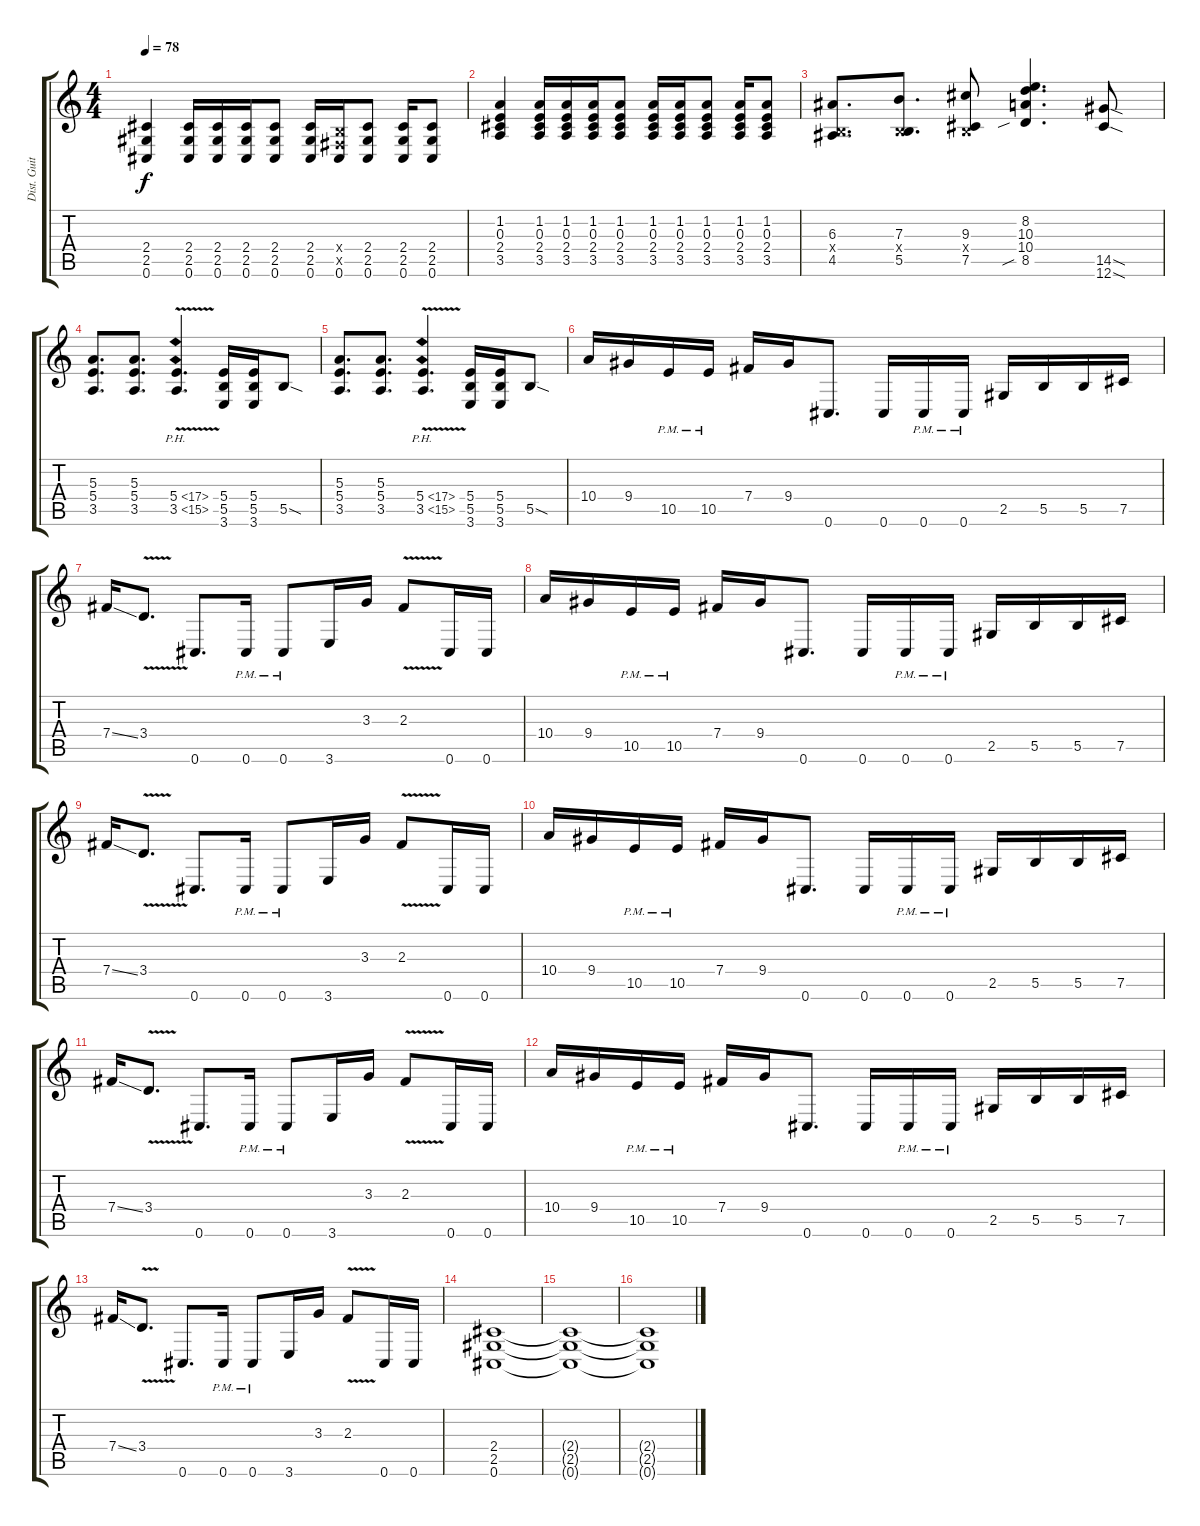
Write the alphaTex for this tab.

\track ("Dist. Guitar" "Dist. Guit") {instrument distortionguitar}
\staff {score tabs}
\tuning (Db4 Ab3 E3 B2 Gb2 Db2) {hide}
\ts (4 4)
\tempo 78
\clef g2
\ks c
(2.4 2.5 0.6).4{dy f} (2.4 2.5 0.6).16 (2.4 2.5 0.6).16 (2.4 2.5 0.6).16 (2.4 2.5 0.6).8 (2.4 2.5 0.6).16 (0.4{x} 0.5{x} 0.6).16 (2.4 2.5 0.6).8 (2.4 2.5 0.6).16 (2.4 2.5 0.6).8 |
(1.2 0.3 2.4 3.5).4 (1.2 0.3 2.4 3.5).16 (1.2 0.3 2.4 3.5).16 (1.2 0.3 2.4 3.5).16 (1.2 0.3 2.4 3.5).8 (1.2 0.3 2.4 3.5).16 (1.2 0.3 2.4 3.5).16 (1.2 0.3 2.4 3.5).8 (1.2 0.3 2.4 3.5).16 (1.2 0.3 2.4 3.5).8 |
(6.3 0.4{x} 4.5).8{d} (7.3 0.4{x} 5.5).8{d} (9.3 0.4{x} 7.5).8 (8.2 10.3 10.4 8.5{sib}).4{d} (14.5{sod} 12.6{sod}).8 |
(5.3 5.4 3.5).8{d} (5.3 5.4 3.5).8{d} (5.4{ph 12 v} 3.5{ph 12 v}).4{d} (5.4 5.5 3.6).16 (5.4 5.5 3.6).16 5.5{sod}.8 |
(5.3 5.4 3.5).8{d} (5.3 5.4 3.5).8{d} (5.4{ph 12 v} 3.5{ph 12 v}).4{d} (5.4 5.5 3.6).16 (5.4 5.5 3.6).16 5.5{sod}.8 |
10.4.16 9.4.16 10.5{pm}.16 10.5{pm}.16 7.4.16 9.4.16 0.6.8{d} 0.6.16 0.6{pm}.16 0.6{pm}.16 2.5.16 5.5.16 5.5.16 7.5.16 |
7.4{ss}.16 3.4{v}.8{d} 0.6.8{d} 0.6{pm}.16 0.6{pm}.8 3.6.16 3.3.16 2.3{v}.8 0.6.16 0.6.16 |
10.4.16 9.4.16 10.5{pm}.16 10.5{pm}.16 7.4.16 9.4.16 0.6.8{d} 0.6.16 0.6{pm}.16 0.6{pm}.16 2.5.16 5.5.16 5.5.16 7.5.16 |
7.4{ss}.16 3.4{v}.8{d} 0.6.8{d} 0.6{pm}.16 0.6{pm}.8 3.6.16 3.3.16 2.3{v}.8 0.6.16 0.6.16 |
10.4.16 9.4.16 10.5{pm}.16 10.5{pm}.16 7.4.16 9.4.16 0.6.8{d} 0.6.16 0.6{pm}.16 0.6{pm}.16 2.5.16 5.5.16 5.5.16 7.5.16 |
7.4{ss}.16 3.4{v}.8{d} 0.6.8{d} 0.6{pm}.16 0.6{pm}.8 3.6.16 3.3.16 2.3{v}.8 0.6.16 0.6.16 |
10.4.16 9.4.16 10.5{pm}.16 10.5{pm}.16 7.4.16 9.4.16 0.6.8{d} 0.6.16 0.6{pm}.16 0.6{pm}.16 2.5.16 5.5.16 5.5.16 7.5.16 |
7.4{ss}.16 3.4{v}.8{d} 0.6.8{d} 0.6{pm}.16 0.6{pm}.8 3.6.16 3.3.16 2.3{v}.8 0.6.16 0.6.16 |
(2.4 2.5 0.6).1 |
(2.4{t} 2.5{t} 0.6{t}).1 |
(2.4{t} 2.5{t} 0.6{t}).1
